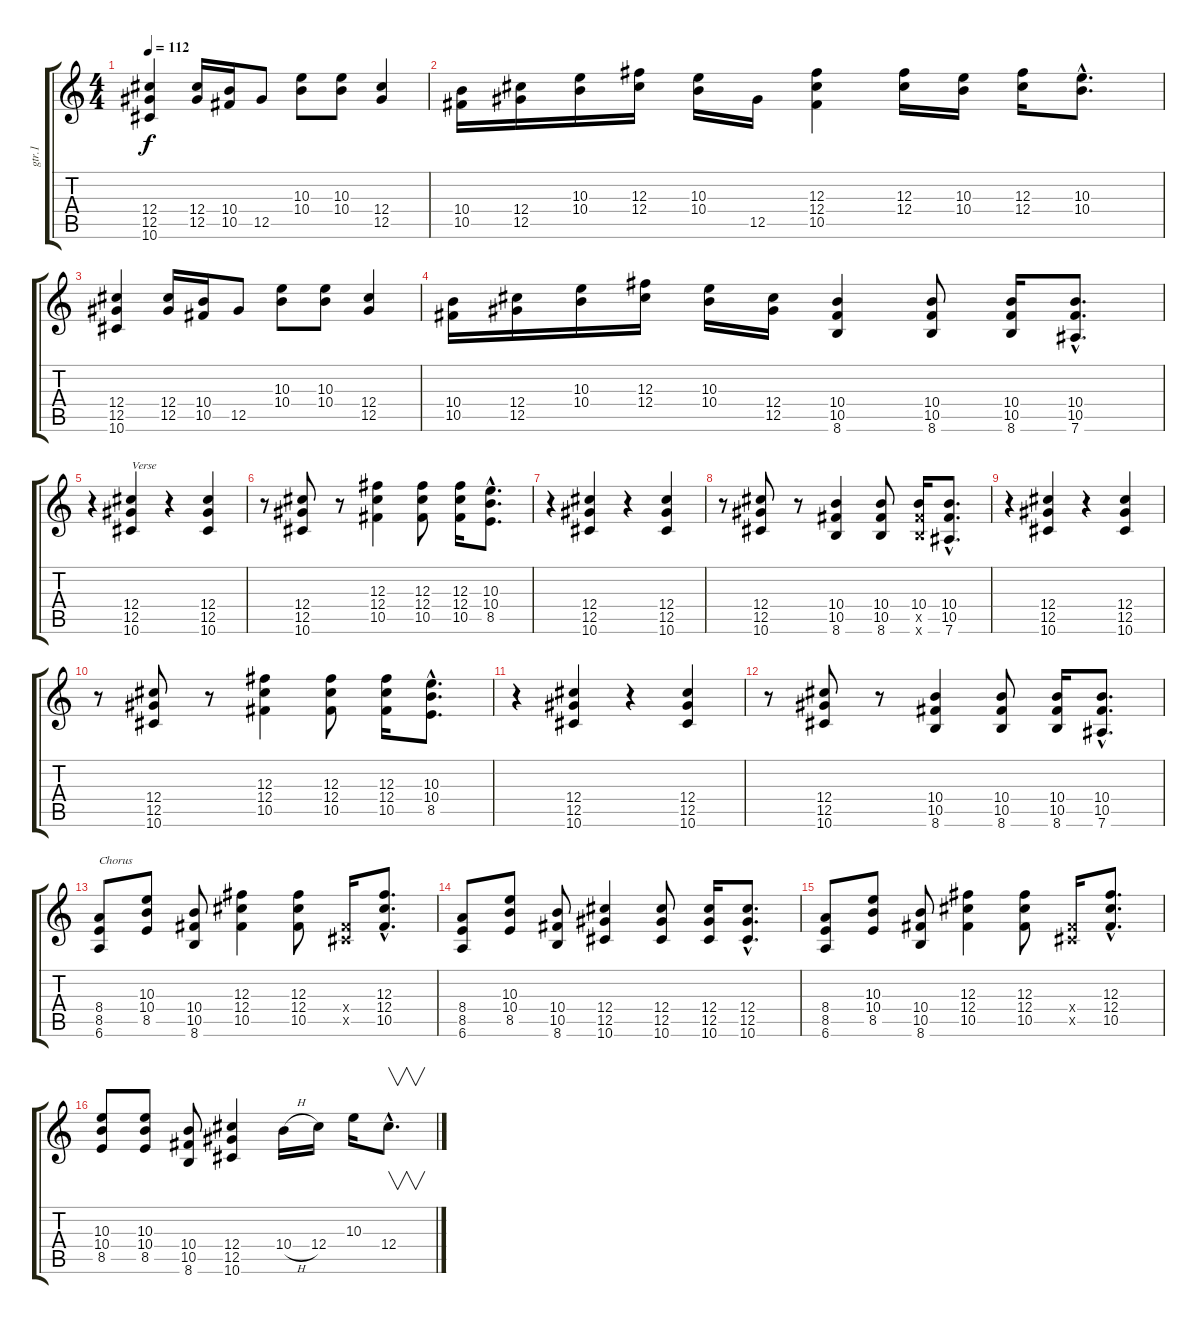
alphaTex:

\track ("gtr.1" "gtr.1") {instrument distortionguitar}
\staff {score tabs}
\tuning (Eb4 Bb3 Gb3 Db3 Ab2 Eb2) {hide}
\ts (4 4)
\tempo 112
\clef g2
\ks c
(12.4 12.5 10.6).4{dy f} (12.4 12.5).16 (10.4 10.5).16 12.5.8 (10.3 10.4).8 (10.3 10.4).8 (12.4 12.5).4 |
(10.4 10.5).16 (12.4 12.5).16 (10.3 10.4).16 (12.3 12.4).16 (10.3 10.4).16 12.5.16 (12.3 12.4 10.5).4 (12.3 12.4).16 (10.3 10.4).16 (12.3 12.4).16 (10.3{hac} 10.4{hac}).8{d} |
(12.4 12.5 10.6).4 (12.4 12.5).16 (10.4 10.5).16 12.5.8 (10.3 10.4).8 (10.3 10.4).8 (12.4 12.5).4 |
(10.4 10.5).16 (12.4 12.5).16 (10.3 10.4).16 (12.3 12.4).16 (10.3 10.4).16 (12.4 12.5).16 (10.4 10.5 8.6).4 (10.4 10.5 8.6).8 (10.4 10.5 8.6).16 (10.4{hac} 10.5{hac} 7.6{hac}).8{d} |
r.4 (12.4 12.5 10.6).4{txt "Verse"} r.4 (12.4 12.5 10.6).4 |
r.8 (12.4 12.5 10.6).8 r.8 (12.3 12.4 10.5).4 (12.3 12.4 10.5).8 (12.3 12.4 10.5).16 (10.3{hac} 10.4{hac} 8.5{hac}).8{d} |
r.4 (12.4 12.5 10.6).4 r.4 (12.4 12.5 10.6).4 |
r.8 (12.4 12.5 10.6).8 r.8 (10.4 10.5 8.6).4 (10.4 10.5 8.6).8 (10.4 10.5{x} 8.6{x}).16 (10.4{hac} 10.5{hac} 7.6{hac}).8{d} |
r.4 (12.4 12.5 10.6).4 r.4 (12.4 12.5 10.6).4 |
r.8 (12.4 12.5 10.6).8 r.8 (12.3 12.4 10.5).4 (12.3 12.4 10.5).8 (12.3 12.4 10.5).16 (10.3{hac} 10.4{hac} 8.5{hac}).8{d} |
r.4 (12.4 12.5 10.6).4 r.4 (12.4 12.5 10.6).4 |
r.8 (12.4 12.5 10.6).8 r.8 (10.4 10.5 8.6).4 (10.4 10.5 8.6).8 (10.4 10.5 8.6).16 (10.4{hac} 10.5{hac} 7.6{hac}).8{d} |
(8.4 8.5 6.6).8{txt "Chorus"} (10.3 10.4 8.5).8 (10.4 10.5 8.6).8 (12.3 12.4 10.5).4 (12.3 12.4 10.5).8 (5.4{x} 5.5{x}).16 (12.3{hac} 12.4{hac} 10.5{hac}).8{d} |
(8.4 8.5 6.6).8 (10.3 10.4 8.5).8 (10.4 10.5 8.6).8 (12.4 12.5 10.6).4 (12.4 12.5 10.6).8 (12.4 12.5 10.6).16 (12.4{hac} 12.5{hac} 10.6{hac}).8{d} |
(8.4 8.5 6.6).8 (10.3 10.4 8.5).8 (10.4 10.5 8.6).8 (12.3 12.4 10.5).4 (12.3 12.4 10.5).8 (5.4{x} 5.5{x}).16 (12.3{hac} 12.4{hac} 10.5{hac}).8{d} |
(10.3 10.4 8.5).8 (10.3 10.4 8.5).8 (10.4 10.5 8.6).8 (12.4 12.5 10.6).4 10.4{h}.16 12.4.16 10.3.16 12.4{hac}.8{v d}
